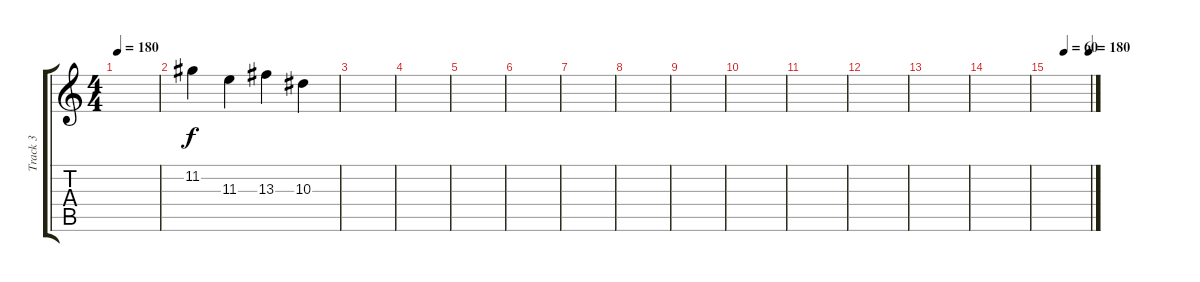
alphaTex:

\track ("Track 3" "Track 3") {instrument overdrivenguitar}
\staff {score tabs}
\tuning (D4 A3 F3 C3 G2 D2) {hide}
\ts (4 4)
\tempo 180
\clef g2
\ks c
|
11.2.4 11.3.4 13.3.4 10.3.4 |
|
|
|
|
|
|
|
|
|
|
|
|
\tempo (60 0.375)
\tempo (180 0.984375)
